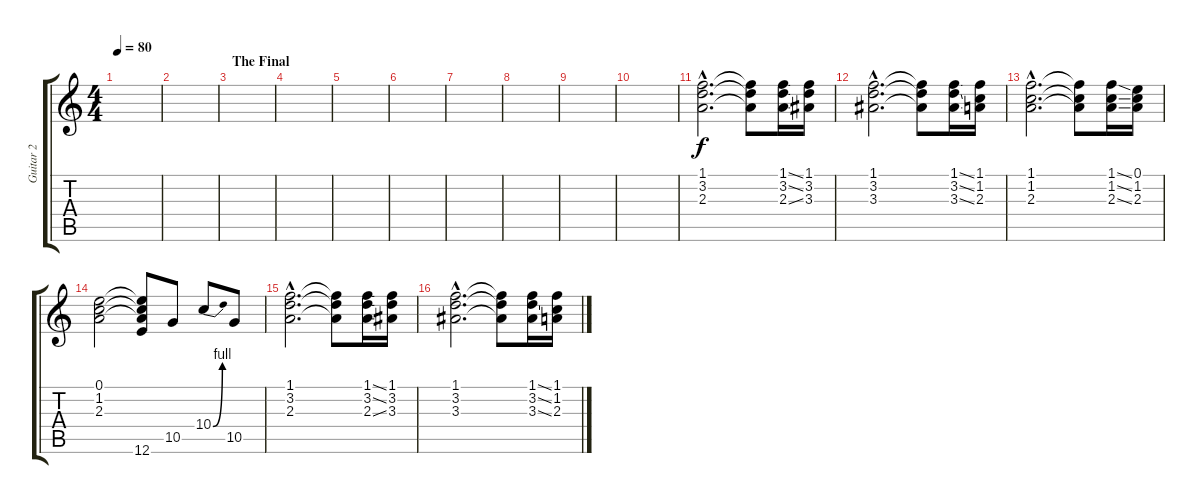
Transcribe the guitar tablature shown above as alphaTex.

\track ("Guitar 2" "Guitar 2") {instrument distortionguitar}
\staff {score tabs}
\tuning (E4 B3 G3 D3 A2 E2) {hide}
\ts (4 4)
\tempo 80
\clef g2
\ks c
|
|
\section ("" "The Final  ")
|
|
|
|
|
|
|
|
(1.1{hac} 3.2{hac} 2.3{hac}).2{d} (1.1{t} 3.2{t} 2.3{t}).8 (1.1{ss} 3.2{ss} 2.3{ss}).16 (1.1 3.2 3.3).16 |
(1.1{hac} 3.2{hac} 3.3{hac}).2{d} (1.1{t} 3.2{t} 3.3{t}).8 (1.1{ss} 3.2{ss} 3.3{ss}).16 (1.1 1.2 2.3).16 |
(1.1{hac} 1.2{hac} 2.3{hac}).2{d} (1.1{t} 1.2{t} 2.3{t}).8 (1.1{ss} 1.2{ss} 2.3{ss}).16 (0.1 1.2 2.3).16 |
(0.1 1.2 2.3).2 (0.1{t} 1.2{t} 2.3{t} 12.6).8 10.5.8 10.4{be (bend 0 0 60 4)}.8 10.5.8 |
(1.1{hac} 3.2{hac} 2.3{hac}).2{d} (1.1{t} 3.2{t} 2.3{t}).8 (1.1{ss} 3.2{ss} 2.3{ss}).16 (1.1 3.2 3.3).16 |
(1.1{hac} 3.2{hac} 3.3{hac}).2{d} (1.1{t} 3.2{t} 3.3{t}).8 (1.1{ss} 3.2{ss} 3.3{ss}).16 (1.1 1.2 2.3).16
